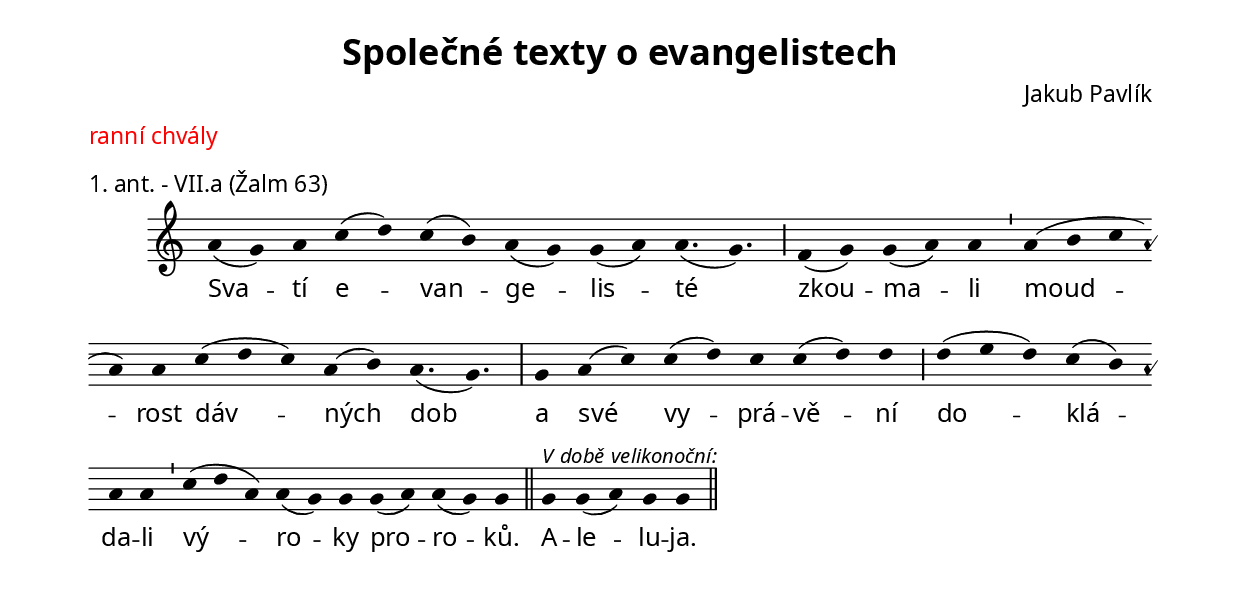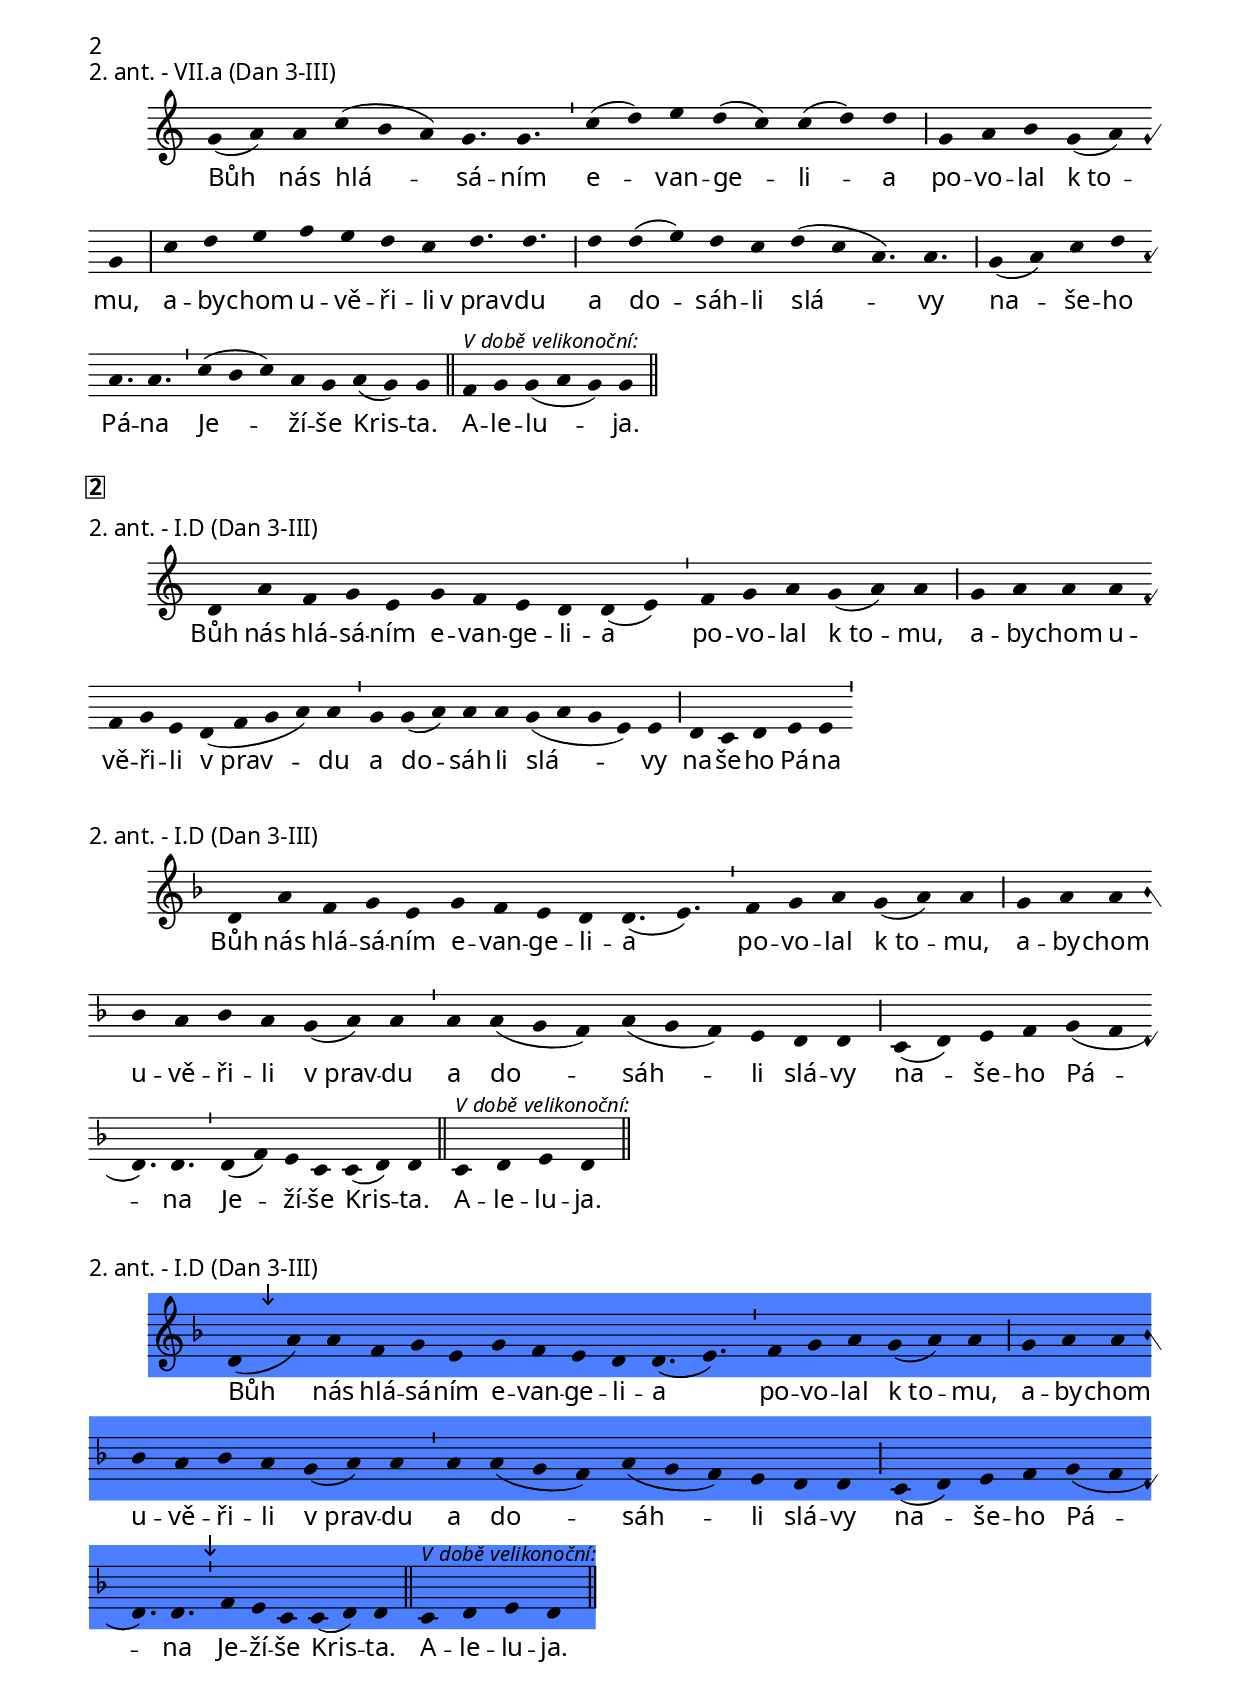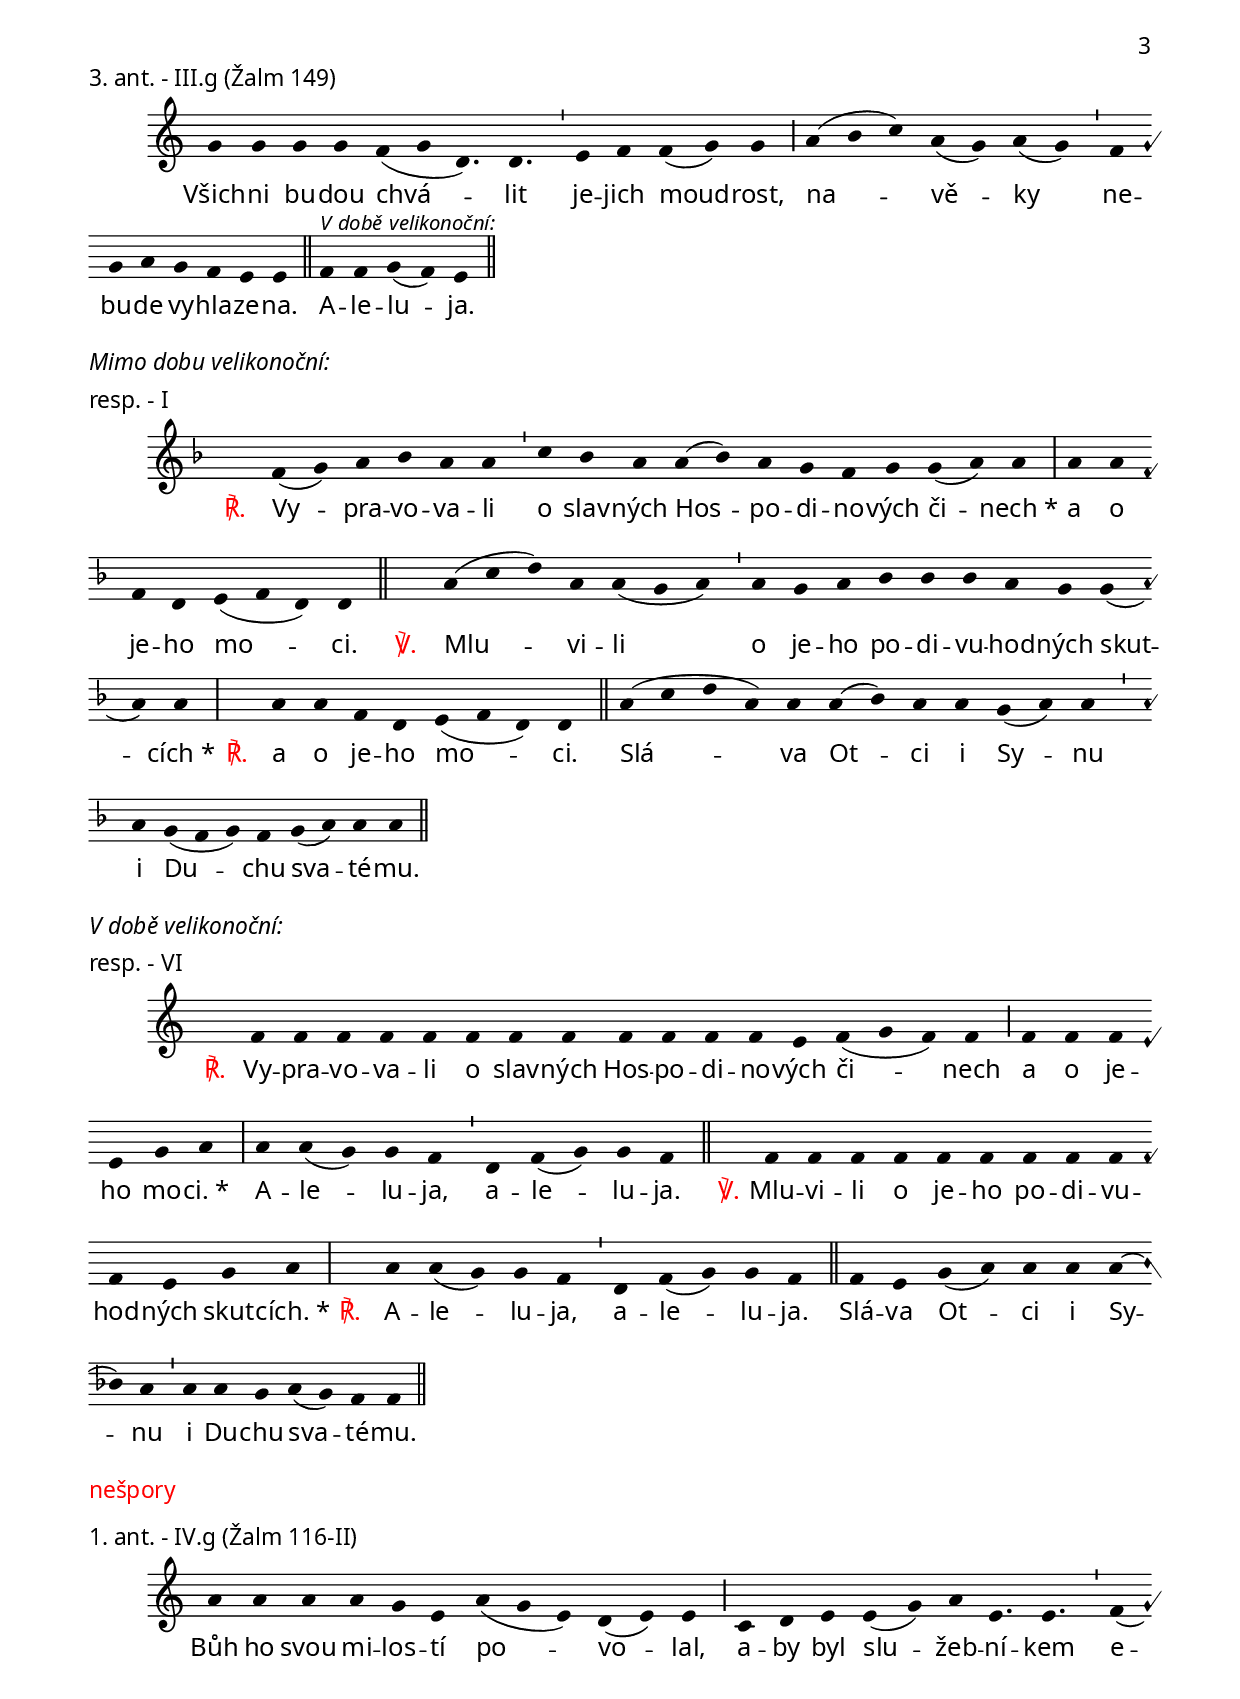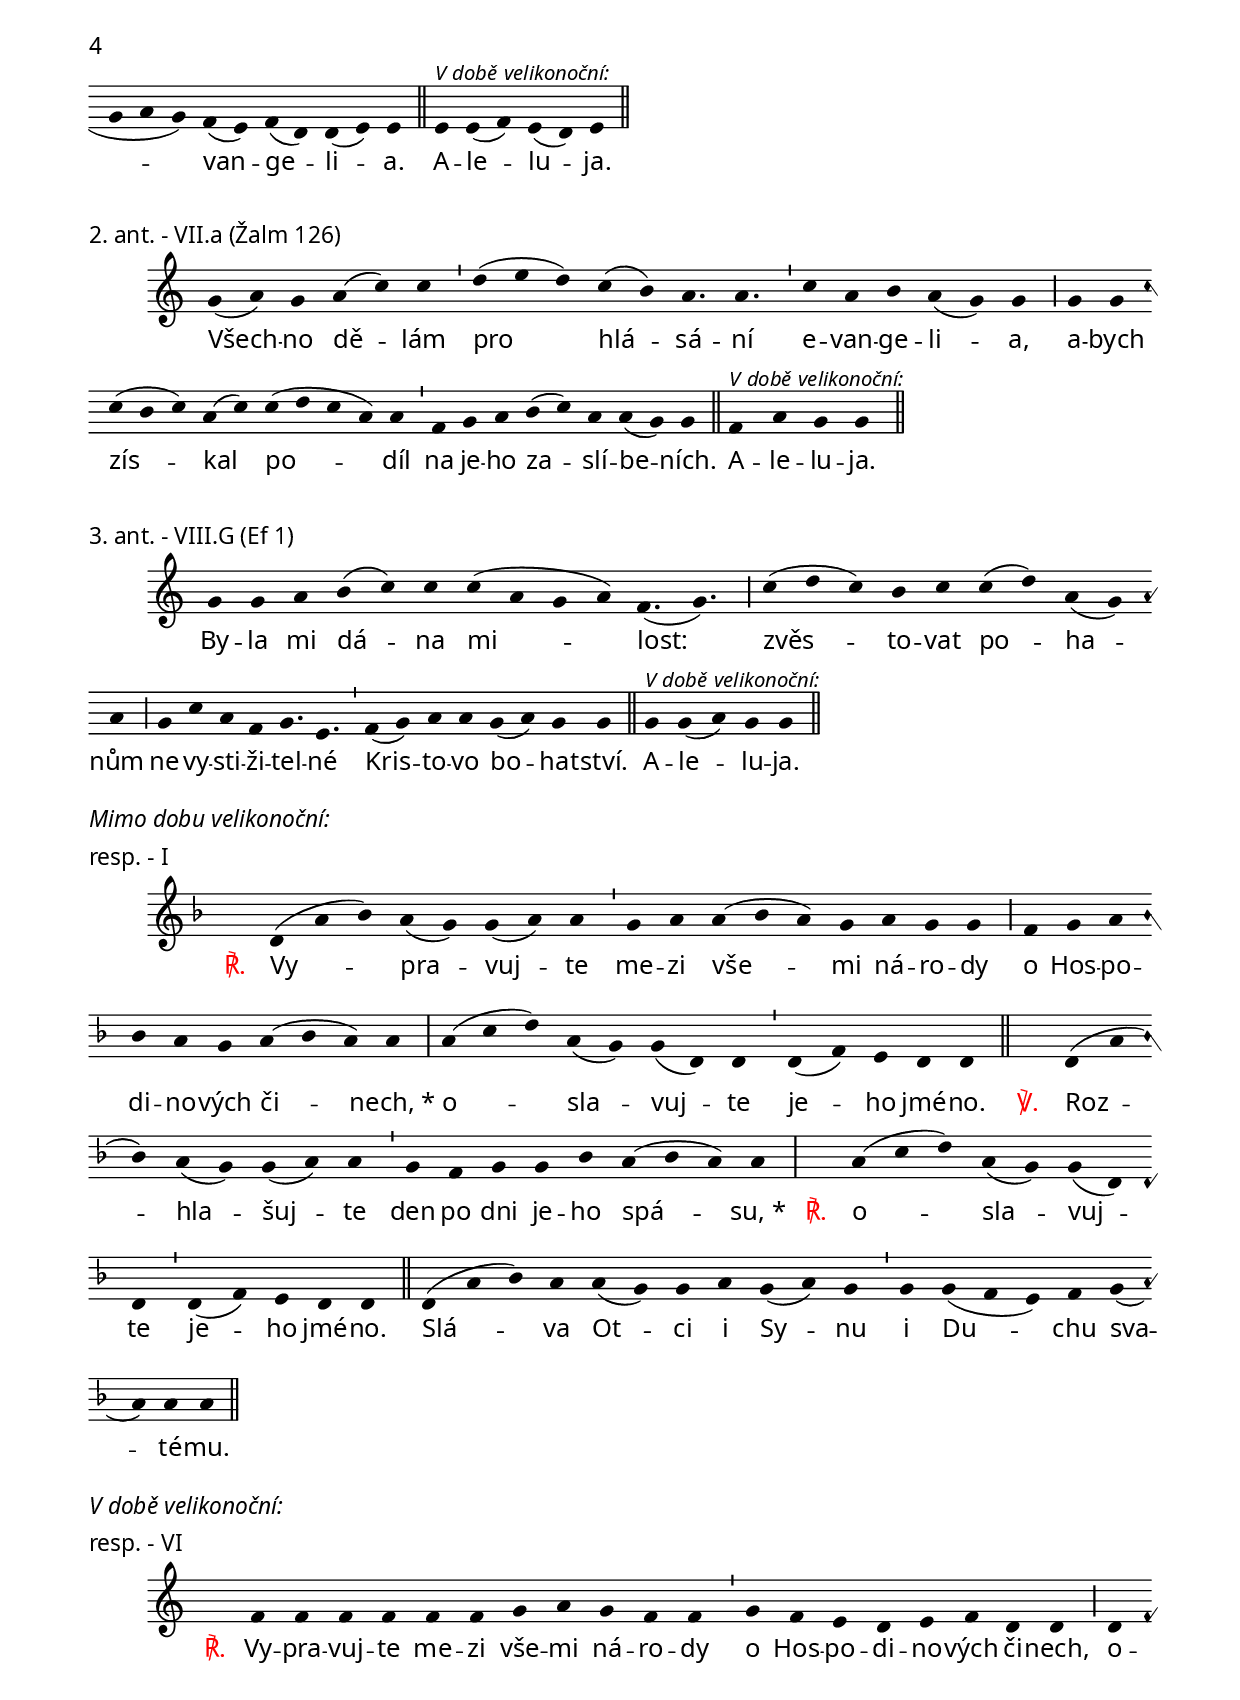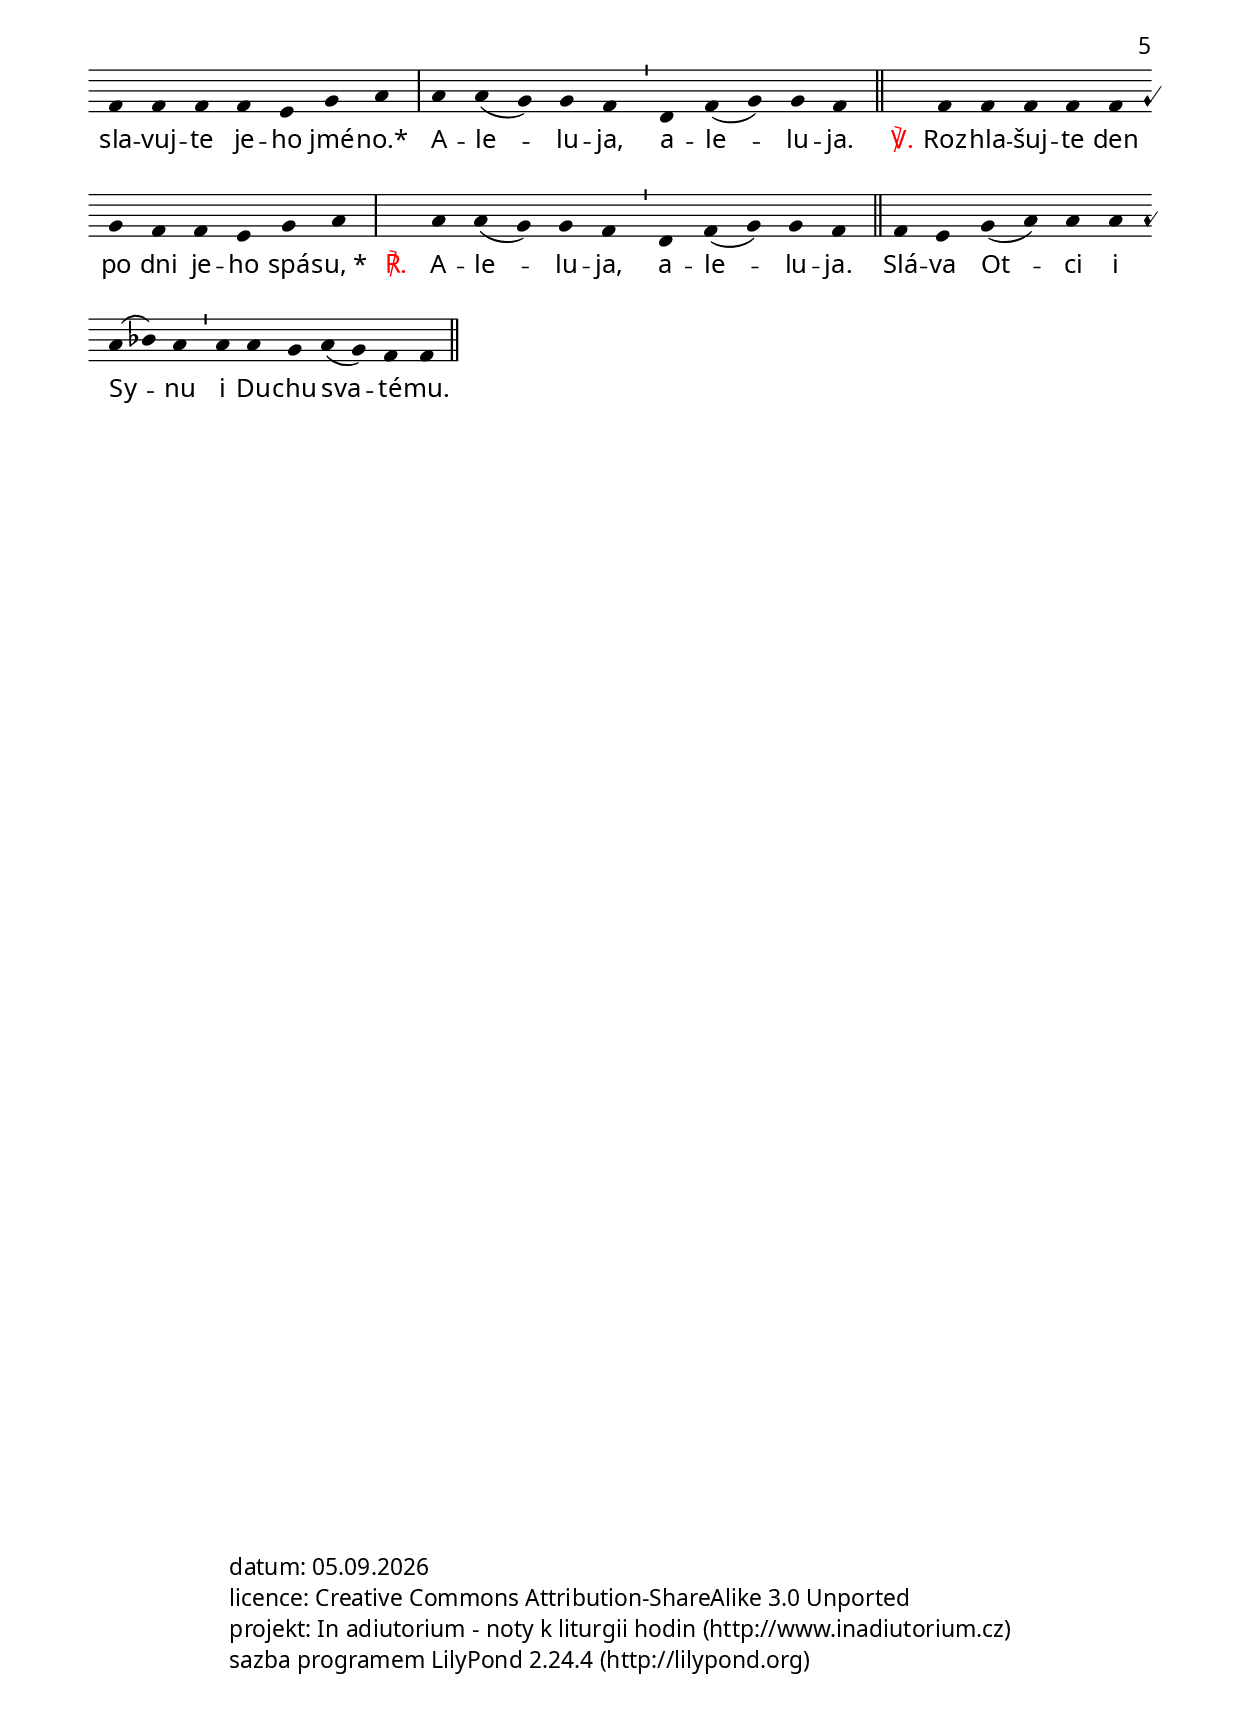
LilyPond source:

\version "2.15.37"

\header {
  title = "Společné texty o evangelistech"
  composer = "Jakub Pavlík"
}

\include "../spolecne.ly"
\include "../dilyresponsorii.ly"

\markup {\nadpisHodinka {"ranní chvály"}}

\score {
  \relative c'' {
    \choralniRezim
    a4( g) a c( d) c( b) a( g) g( a) a4.( g) \barMaior
    f4( g) g( a) a \barMin a( b c a) a c( d c) a( b) a4.( g) \barMax
    g4 a( c) c( d) c c( d) d \barMaior
    d( e d) c( b) a a \barMin c( d a) a( g) g g( a) a( g) g \barFinalis

    g^\markup\rubrVelikAleluja g( a) g g \barFinalis
  }
  \addlyrics {
    Sva -- tí e -- van -- ge -- lis -- té
    zkou -- ma -- li moud -- rost dáv -- ných dob
    a své vy -- prá -- vě -- ní
    do -- klá -- da -- li vý -- ro -- ky pro -- ro -- ků.

    A -- le -- lu -- ja.
  }
  \header {
    quid = "1. ant."
    modus = "VII"
    differentia = "a"
    psalmus = "Žalm 63"
    id = ""
    piece = \markup {\sestavTitulek}
  }
}

\pageBreak

\score {
  \relative c'' {
    \choralniRezim
    g4( a) a c( b a) g4. g \barMin c4( d) e d( c) c( d) d \barMaior
    g, a b g( a) g \barMax
    c d e f e d c d4. d \barMaior
    d4 d( e) d c d( c a4.) a \barMaior
    g4( a) c d a4. a \barMin c4( b c) a g a( g) g \barFinalis

    f^\markup\rubrVelikAleluja g g( a g) g \barFinalis
  }
  \addlyrics {
    Bůh nás hlá -- sá -- ním e -- van -- ge -- li -- a
    po -- vo -- lal k_to -- mu,
    a -- by -- chom u -- vě -- ři -- li v_prav -- du
    a do -- sáh -- li slá -- vy
    na -- še -- ho Pá -- na Je -- ží -- še Kris -- ta.

    A -- le -- lu -- ja.
  }
  \header {
    quid = "2. ant."
    modus = "VII"
    differentia = "a"
    psalmus = "Dan 3-III"
    id = ""
    piece = \markup {\sestavTitulek}
  }
}

\markup\nadpisSkupiny{2}

\score {
  \relative c' {
    \choralniRezim
    d4 a' f g e g f e d d( e) \barMin
    f g a g( a) a \barMaior
    g a a a f g e d( f g a) a \barMin
    g g( a) a a g( a g e) e \barMaior
    d c d e e \barMin
  }
  \addlyrics {
    Bůh nás hlá -- sá -- ním e -- van -- ge -- li -- a
    po -- vo -- lal k_to -- mu,
    a -- by -- chom u -- vě -- ři -- li v_prav -- du
    a do -- sáh -- li slá -- vy
    na -- še -- ho Pá -- na Je -- ží -- še Kris -- ta.

    A -- le -- lu -- ja.
  }
  \header {
    quid = "2. ant."
    modus = "I"
    differentia = "D"
    psalmus = "Dan 3-III"
    id = ""
    piece = \markup {\sestavTitulek}
  }
}

\score {
  \relative c' {
    \choralniRezim
    \key f \major
    d4 a' f g e g f e d d4.( e) \barMin
    f4 g a g( a) a \barMaior
    g a a bes a bes a g( a) a \barMin
    a a( g f) a( g f) e d d \barMaior
    c( d) e f g( f d4.) d \barMin d4( f) e c c( d) d \barFinalis

    c^\markup\rubrVelikAleluja d e d \barFinalis
  }
  \addlyrics {
    Bůh nás hlá -- sá -- ním e -- van -- ge -- li -- a
    po -- vo -- lal k_to -- mu,
    a -- by -- chom u -- vě -- ři -- li v_prav -- du
    a do -- sáh -- li slá -- vy
    na -- še -- ho Pá -- na Je -- ží -- še Kris -- ta.

    A -- le -- lu -- ja.
  }
  \header {
    quid = "2. ant."
    modus = "I"
    differentia = "D"
    psalmus = "Dan 3-III"
    id = ""
    piece = \markup {\sestavTitulek}
  }
}

\score {
  \relative c' {
    \zvyraznovacModry
    \choralniRezim
    \key f \major
    d4( \mark\sipka a') a f g e g f e d d4.( e) \barMin
    f4 g a g( a) a \barMaior
    g a a bes a bes a g( a) a \barMin
    a a( g f) a( g f) e d d \barMaior
    c( d) e f g( f d4.) d \barMin \mark\sipka f4 e c c( d) d \barFinalis

    c^\markup\rubrVelikAleluja d e d \barFinalis
  }
  \addlyrics {
    Bůh nás hlá -- sá -- ním e -- van -- ge -- li -- a
    po -- vo -- lal k_to -- mu,
    a -- by -- chom u -- vě -- ři -- li v_prav -- du
    a do -- sáh -- li slá -- vy
    na -- še -- ho Pá -- na Je -- ží -- še Kris -- ta.

    A -- le -- lu -- ja.
  }
  \header {
    quid = "2. ant."
    modus = "I"
    differentia = "D"
    psalmus = "Dan 3-III"
    id = ""
    piece = \markup {\sestavTitulek}
  }
}

\pageBreak

\score {
  \relative c'' {
    \choralniRezim
    g4 g g g f( g d4.) d \barMin e4 f f( g) g \barMaior
    a( b c) a( g) a( g) \barMin f g a g f e e \barFinalis
    f^\markup\rubrVelikAleluja f g( f) e \barFinalis
  }
  \addlyrics {
    Všich -- ni bu -- dou chvá -- lit je -- jich moud -- rost,
    % tak -- že
    na -- vě -- ky ne -- bu -- de vy -- hla -- ze -- na.

    A -- le -- lu -- ja.
  }
  \header {
    quid = "3. ant."
    modus = "III"
    differentia = "g"
    psalmus = "Žalm 149"
    id = ""
    piece = \markup {\sestavTitulek}
  }
}

\markup\italic{Mimo dobu velikonoční:}

% Zvlastni napev jsem mu slozil proto, ze je nesoumerne
% a pro klasicky v modu VI se mi delkami textu nezdalo
\score {
  \relative c' {
    \choralniRezim
    \key f \major

    % R
    \neviditelna d
    f4( g) a bes a a \barMin c bes a a( bes) a g f g g( a) a \barMax
    a a f d e( f d) d \barFinalis
    % V
    \neviditelna a
    a'4( c d) a a( g a) \barMin
    a g a bes bes bes a g g( a) a \barMax
    % R
    \neviditelna a
    a a f d e( f d) d \barFinalis
    % Slava
    a'( c d a) a a( bes) a a g( a) a \barMin a g( f g) f g( a) a a \barFinalis
  }
  \addlyrics {
    \Response Vy -- pra -- vo -- va -- li o slav -- ných
    Hos -- po -- di -- no -- vých či -- nech_*
    a o je -- ho mo -- ci.
    \Verse Mlu -- vi -- li o je -- ho po -- di -- vu -- hod -- ných
    skut -- cích_*
    \Response a o je -- ho mo -- ci.
    \textRespDoxologie
  }
  \header {
    quid = "resp."
    modus = "I"
    id = ""
    piece = \markup {\sestavTitulekResp}
  }
}

\markup\italic{V době velikonoční:}

\score {
  \relative c' {
    \choralniRezim

    % R
    \neviditelna f
    f4 f f f f f f f f f f f e f( g f) f \barMaior
    f f f e g a \barMax
    \respVIalelujaResponsum \barFinalis
    % V
    \neviditelna f
    f4 f f f f f f f f f e g a \barMax
    % R
    \neviditelna a
    \respVIalelujaResponsum \barFinalis
    % Slava
    \respVIalelujaDoxologie \barFinalis
  }
  \addlyrics {
    \Response Vy -- pra -- vo -- va -- li o slav -- ných
    Hos -- po -- di -- no -- vých či -- nech
    a o je -- ho mo -- ci._* \textRespAleluja
    \Verse Mlu -- vi -- li o je -- ho po -- di -- vu -- hod -- ných
    skut -- cích._*
    \Response \textRespAleluja
    \textRespDoxologie
  }
  \header {
    quid = "resp."
    modus = "VI"
    id = ""
    piece = \markup {\sestavTitulekResp}
  }
}

\markup {\nadpisHodinka {"nešpory"}}

\score {
  \relative c'' {
    \choralniRezim
    a a a a g e a( g e) d( e) e \barMaior
    c d e e( g) a e4. e \barMin f4( g a g) f( e) f( d) d( e) e \barFinalis

    e^\markup\rubrVelikAleluja e( f) e( d) e \barFinalis
  }
  \addlyrics {
    Bůh ho svou mi -- los -- tí po -- vo -- lal,
    a -- by byl slu -- žeb -- ní -- kem e -- van -- ge -- li -- a.

    A -- le -- lu -- ja.
  }
  \header {
    quid = "1. ant."
    modus = "IV"
    differentia = "g"
    psalmus = "Žalm 116-II"
    id = ""
    piece = \markup {\sestavTitulek}
  }
}

\score {
  \relative c'' {
    \choralniRezim
    g4( a) g a( c) c \barMin d( e d) c( b) a4. a \barMin c4 a b a( g) g \barMaior
    g g c( b c) a( c) c( d c a) a \barMin f g a b( c) a a( g) g \barFinalis

    f^\markup\rubrVelikAleluja a g g \barFinalis
  }
  \addlyrics {
    Všech -- no dě -- lám pro hlá -- sá -- ní e -- van -- ge -- li -- a,
    a -- bych zís -- kal po -- díl na je -- ho za -- slí -- be -- ních.

    A -- le -- lu -- ja.
  }
  \header {
    quid = "2. ant."
    modus = "VII"
    differentia = "a"
    psalmus = "Žalm 126"
    id = ""
    piece = \markup {\sestavTitulek}
  }
}

\score {
  \relative c'' {
    \choralniRezim
    g g a b( c) c c( a g a) f4.( g) \barMaior
    c4( d c) b c c( d) a( g) a \barMaior
    g c a f g4. e \barMin f4( g) a a g( a) g g \barFinalis

    g^\markup\rubrVelikAleluja g( a) g g \barFinalis
  }
  \addlyrics {
    By -- la mi dá -- na mi -- lost:
    zvěs -- to -- vat po -- ha -- nům
    ne -- vy -- sti -- ži -- tel -- né Kris -- to -- vo bo -- hat -- ství.

    A -- le -- lu -- ja.
  }
  \header {
    quid = "3. ant."
    modus = "VIII"
    differentia = "G"
    psalmus = "Ef 1"
    id = ""
    piece = \markup {\sestavTitulek}
  }
}

% Responsorium je z commune o apostolech

\markup\italic{Mimo dobu velikonoční:}

\score {
  \relative c' {
    \choralniRezim
    \key f \major
    % R
    \neviditelna d
    d4( a' bes) a( g) g( a) a \barMin
    g a a( bes a) g a g g \barMaior
    f g a bes a g a( bes a) a \barMax
    a( c d) a( g) g( d) d \barMin d( f) e d d \barFinalis
    % V
    \neviditelna a
    d( a' bes) a( g) g( a) a \barMin g f g g bes a( bes a) a \barMax
    % R
    \neviditelna a
    a( c d) a( g) g( d) d \barMin d( f) e d d \barFinalis
    % Slava
    d4( a' bes) a a( g) g a g( a) g \barMin g g( f e) f g( a) a a \barFinalis
  }
  \addlyrics {
    \Response Vy -- pra -- vuj -- te
    me -- zi vše -- mi ná -- ro -- dy
    o Hos -- po -- di -- no -- vých či -- nech,_*
    o -- sla -- vuj -- te je -- ho jmé -- no.
    \Verse Roz -- hla -- šuj -- te den po dni je -- ho spá -- su,_*
    \Response o -- sla -- vuj -- te je -- ho jmé -- no.
    \textRespDoxologie
  }
  \header {
    quid = "resp."
    modus = "I"
    id = ""
    piece = \markup {\sestavTitulekResp}
  }
}

\markup\italic{V době velikonoční:}

\score {
  \relative c' {
    \choralniRezim

    % R
    \neviditelna f
    f f f f f f g a g f f \barMin
    g f e d e f d d \barMaior
    d f f f f e g a \barMax
    \respVIalelujaResponsum \barFinalis
    % V
    \neviditelna f
    f f f f f g f f e g a \barMax
    % R
    \neviditelna a
    \respVIalelujaResponsum \barFinalis
    % Slava
    \respVIalelujaDoxologie \barFinalis
  }
  \addlyrics {
    \Response Vy -- pra -- vuj -- te me -- zi vše -- mi ná -- ro -- dy
    o Hos -- po -- di -- no -- vých či -- nech,
    o -- sla -- vuj -- te je -- ho jmé -- no.* \textRespAleluja
    \Verse Roz -- hla -- šuj -- te den po dni je -- ho spá -- su,_*
    \Response \textRespAleluja
    \textRespDoxologie
  }
  \header {
    quid = "resp."
    modus = "VI"
    id = ""
    piece = \markup {\sestavTitulekResp}
  }
}